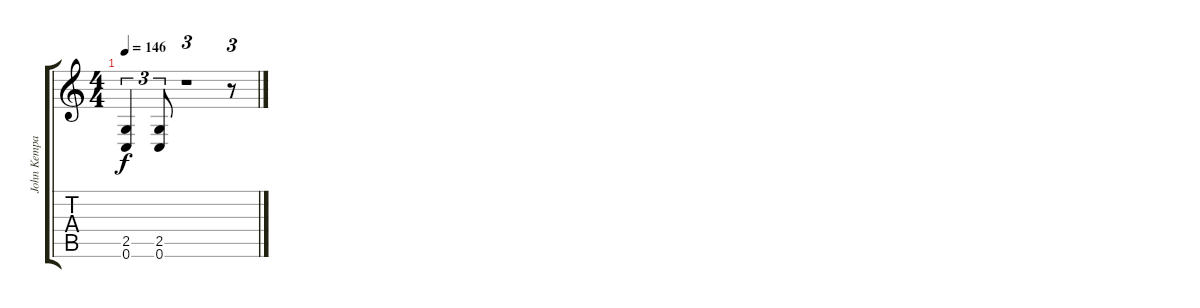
\track ("John Kempainen (Guitar)" "John Kempa") {instrument distortionguitar}
\staff {score tabs}
\tuning (C4 G3 Eb3 Bb2 F2 C2) {hide}
\ts (4 4)
\tempo 146
\clef g2
\ks c
(2.5 0.6).4{tu (3 2) dy f} (2.5 0.6).8{tu (3 2)} r.1{tu (3 2)} r.8{tu (3 2)}
